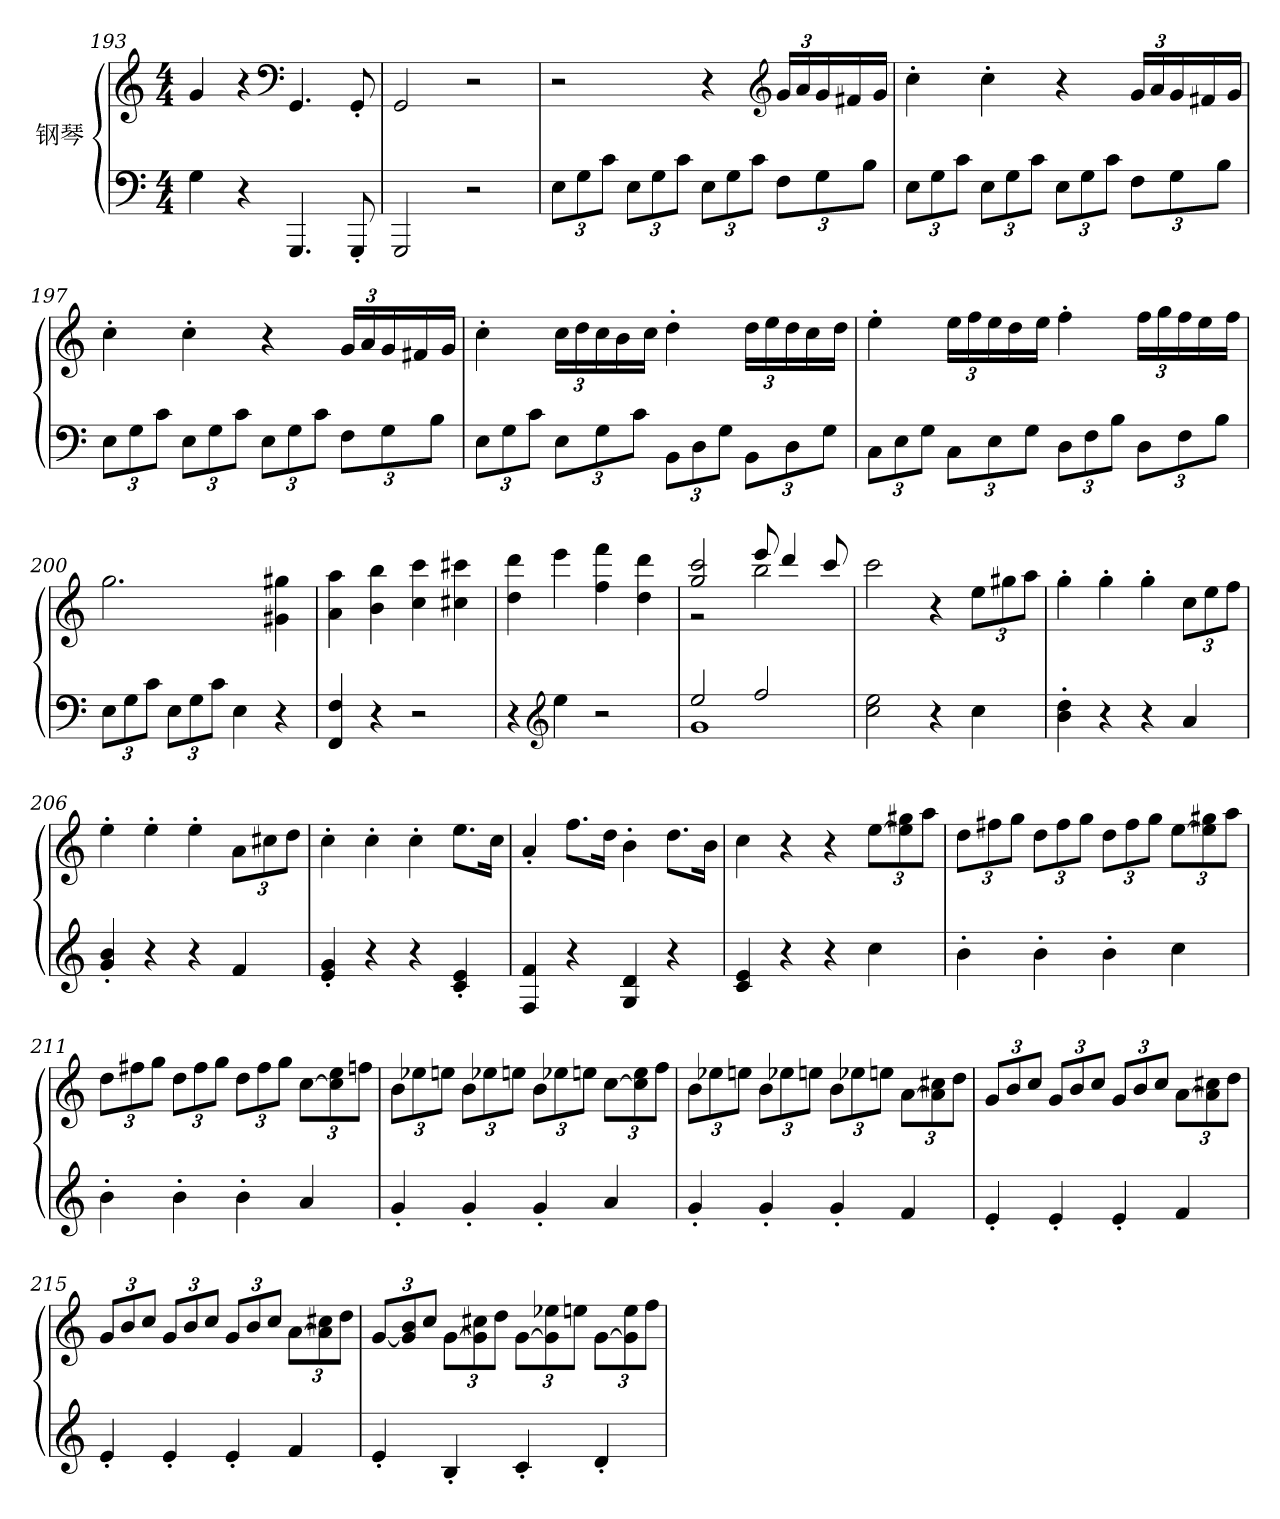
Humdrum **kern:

**kern	**kern
*part1	*part1
*staff2	*staff1
*I"钢琴	*
*clefF4	*clefG2
*k[]	*k[]
*M4/4	*M4/4
=193	=193
4G\	4g/
4r	4r
*	*clefF4
4.GGG/	4.GG/
8GGG'/	8GG'/
=194	=194
2GGG/	2GG/
2r	2r
!!LO:LB:g=z
=195	=195
*Xbrackettup	*
12E\L	2r
12G\	.
12c\J	.
12E\L	.
12G\	.
12c\J	.
12E\L	4r
12G\	.
12c\J	.
*	*clefG2
*	*Xbrackettup
12F\L	24g/LL
.	24a/
12G\	24g/
.	16f#X/
12B\J	.
.	16g/JJ
=196	=196
12E\L	4cc'\
12G\	.
12c\J	.
12E\L	4cc'\
12G\	.
12c\J	.
12E\L	4r
12G\	.
12c\J	.
12F\L	24g/LL
.	24a/
12G\	24g/
.	16f#X/
12B\J	.
.	16g/JJ
=197	=197
12E\L	4cc'\
12G\	.
12c\J	.
12E\L	4cc'\
12G\	.
12c\J	.
12E\L	4r
12G\	.
12c\J	.
12F\L	24g/LL
.	24a/
12G\	24g/
.	16f#X/
12B\J	.
.	16g/JJ
!!LO:LB:g=z
=198	=198
12E\L	4cc'\
12G\	.
12c\J	.
12E\L	24cc\LL
.	24dd\
12G\	24cc\
.	16b\
12c\J	.
.	16cc\JJ
12BB\L	4dd'\
12D\	.
12G\J	.
12BB\L	24dd\LL
.	24ee\
12D\	24dd\
.	16cc\
12G\J	.
.	16dd\JJ
=199	=199
12C\L	4ee'\
12E\	.
12G\J	.
12C\L	24ee\LL
.	24ff\
12E\	24ee\
.	16dd\
12G\J	.
.	16ee\JJ
12D\L	4ff'\
12F\	.
12B\J	.
12D\L	24ff\LL
.	24gg\
12F\	24ff\
.	16ee\
12B\J	.
.	16ff\JJ
=200	=200
12E\L	2.gg\
12G\	.
12c\J	.
12E\L	.
12G\	.
12c\J	.
4E\	.
4r	4g#X\ 4gg#X\
=201	=201
4FF/ 4F/	4a\ 4aa\
4r	4b\ 4bb\
2r	4cc\ 4ccc\
.	4cc#X\ 4ccc#X\
!!LO:PB:g=z
=202	=202
4r	4dd\ 4ddd\
*clefG2	*
4ee\	4eee\
2r	4ff\ 4fff\
.	4dd\ 4ddd\
=203	=203
*^	*^
2ee/	1g	2gg/ 2ccc/	2r
2ff/	.	8eee/	2bb\
.	.	4ddd/	.
.	.	8ccc/	.
*v	*v	*	*
*	*v	*v
=204	=204
2cc\ 2ee\	2ccc\
4r	4r
4cc\	12ee\L
.	12gg#X\
.	12aa\J
=205	=205
4b\' 4dd\'	4gg'\
4r	4gg'\
4r	4gg'\
4a/	12cc\L
.	12ee\
.	12ff\J
=206	=206
4g/' 4b/'	4ee'\
4r	4ee'\
4r	4ee'\
4f/	12a\L
.	12cc#X\
.	12dd\J
=207	=207
4e/' 4g/'	4cc'\
4r	4cc'\
4r	4cc'\
4c/' 4e/'	8.ee\L
.	16cc\Jk
!!LO:LB:g=z
=208	=208
4F/ 4f/	4a'/
4r	8.ff\L
.	16dd\Jk
4G/ 4d/	4b'\
4r	8.dd\L
.	16b\Jk
=209	=209
4c/ 4e/	4cc\
4r	4r
4r	4r
4cc\	[12ee\L
.	12ee\] 12gg#X\
.	12aa\J
=210	=210
4b'\	12dd\L
.	12ff#X\
.	12gg\J
4b'\	12dd\L
.	12ff#\
.	12gg\J
4b'\	12dd\L
.	12ff#\
.	12gg\J
4cc\	[12ee\L
.	12ee\] 12gg#X\
.	12aa\J
=211	=211
4b'\	12dd\L
.	12ff#X\
.	12gg\J
4b'\	12dd\L
.	12ff#\
.	12gg\J
4b'\	12dd\L
.	12ff#\
.	12gg\J
4a/	[12cc\L
.	12cc\] 12ee\
.	12ffn\J
!!LO:LB:g=z
=212	=212
4g'/	12b\L
.	12ee-X\
.	12een\J
4g'/	12b\L
.	12ee-X\
.	12een\J
4g'/	12b\L
.	12ee-X\
.	12een\J
4a/	[12cc\L
.	12cc\] 12ee\
.	12ff\J
=213	=213
4g'/	12b\L
.	12ee-X\
.	12een\J
4g'/	12b\L
.	12ee-X\
.	12een\J
4g'/	12b\L
.	12ee-X\
.	12een\J
4f/	[12a\L
.	12a\] 12cc#X\
.	12dd\J
=214	=214
4e'/	12g/L
.	12b/
.	12cc/J
4e'/	12g/L
.	12b/
.	12cc/J
4e'/	12g/L
.	12b/
.	12cc/J
4f/	[12a\L
.	12a\] 12cc#X\
.	12dd\J
!!LO:LB:g=z
=215	=215
4e'/	12g/L
.	12b/
.	12cc/J
4e'/	12g/L
.	12b/
.	12cc/J
4e'/	12g/L
.	12b/
.	12cc/J
4f/	[12a\L
.	12a\] 12cc#X\
.	12dd\J
=216	=216
4e'/	[12g/L
.	12g/] 12b/
.	12cc/J
4B'/	[12g\L
.	12g\] 12cc#X\
.	12dd\J
4c'/	[12g\L
.	12g\] 12ee-X\
.	12een\J
4d'/	[12g\L
.	12g\] 12ee\
.	12ff\J
=	=
*-	*-
